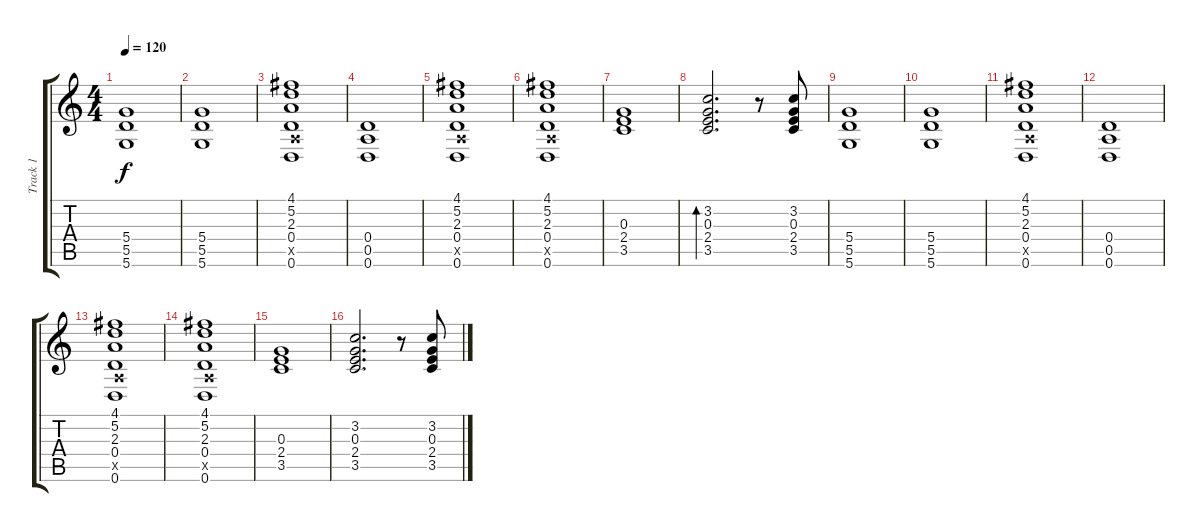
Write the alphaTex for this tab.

\track ("Track 1" "Track 1") {instrument acousticguitarsteel}
\staff {score tabs}
\tuning (D4 A3 G3 D3 A2 D2) {hide}
\ts (4 4)
\tempo 120
\clef g2
\ks c
(5.4 5.5 5.6).1{dy f} |
(5.4 5.5 5.6).1 |
(4.1 5.2 2.3 0.4 0.5{x} 0.6).1 |
(0.4 0.5 0.6).1 |
(4.1 5.2 2.3 0.4 0.5{x} 0.6).1 |
(4.1 5.2 2.3 0.4 0.5{x} 0.6).1 |
(0.3 2.4 3.5).1 |
(3.2 0.3 2.4 3.5).2{d bd 30} r.8 (3.2 0.3 2.4 3.5).8 |
(5.4 5.5 5.6).1 |
(5.4 5.5 5.6).1 |
(4.1 5.2 2.3 0.4 0.5{x} 0.6).1 |
(0.4 0.5 0.6).1 |
(4.1 5.2 2.3 0.4 0.5{x} 0.6).1 |
(4.1 5.2 2.3 0.4 0.5{x} 0.6).1 |
(0.3 2.4 3.5).1 |
(3.2 0.3 2.4 3.5).2{d} r.8 (3.2 0.3 2.4 3.5).8
